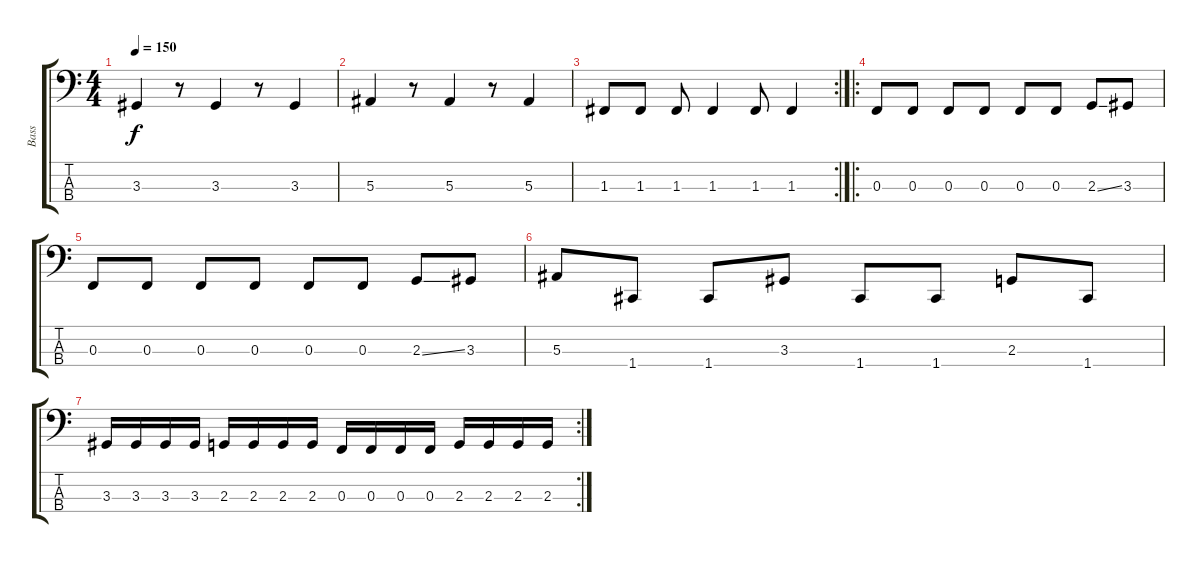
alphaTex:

\track ("Bass" "Bass") {instrument slapbass1}
\staff {score tabs}
\tuning (Eb2 Bb1 F1 C1) {hide}
\ts (4 4)
\tempo 150
\clef f4
\ks c
3.3.4{dy f} r.8 3.3.4 r.8 3.3.4 |
5.3.4 r.8 5.3.4 r.8 5.3.4 |
\rc 2
1.3.8 1.3.8 1.3.8 1.3.4 1.3.8 1.3.4 |
\ro
0.3.8 0.3.8 0.3.8 0.3.8 0.3.8 0.3.8 2.3{ss}.8 3.3.8 |
0.3.8 0.3.8 0.3.8 0.3.8 0.3.8 0.3.8 2.3{ss}.8 3.3.8 |
5.3.8 1.4.8 1.4.8 3.3.8 1.4.8 1.4.8 2.3.8 1.4.8 |
\rc 2
3.3.16 3.3.16 3.3.16 3.3.16 2.3.16 2.3.16 2.3.16 2.3.16 0.3.16 0.3.16 0.3.16 0.3.16 2.3.16 2.3.16 2.3.16 2.3.16
